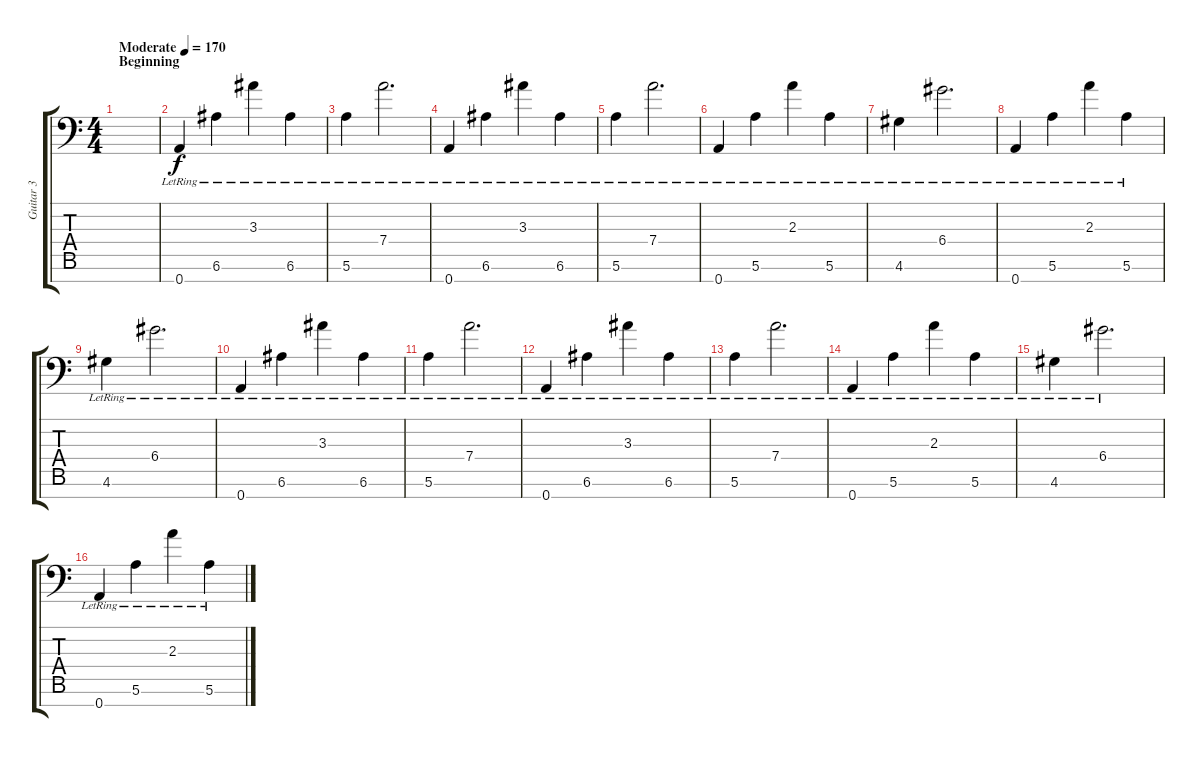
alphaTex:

\track ("Guitar 3" "Guitar 3") {instrument distortionguitar}
\staff {score tabs}
\tuning (E4 B3 G3 D3 A2 E2 A1) {hide}
\ts (4 4)
\section ("" "Beginning")
\tempo (170 "Moderate")
\clef f4
\ks c
|
0.7{lr}.4 6.6{lr}.4 3.3{lr}.4 6.6{lr}.4 |
5.6{lr}.4 7.4{lr}.2{d} |
0.7{lr}.4 6.6{lr}.4 3.3{lr}.4 6.6{lr}.4 |
5.6{lr}.4 7.4{lr}.2{d} |
0.7{lr}.4 5.6{lr}.4 2.3{lr}.4 5.6{lr}.4 |
4.6{lr}.4 6.4{lr}.2{d} |
0.7{lr}.4 5.6{lr}.4 2.3{lr}.4 5.6{lr}.4 |
4.6{lr}.4 6.4{lr}.2{d} |
0.7{lr}.4 6.6{lr}.4 3.3{lr}.4 6.6{lr}.4 |
5.6{lr}.4 7.4{lr}.2{d} |
0.7{lr}.4 6.6{lr}.4 3.3{lr}.4 6.6{lr}.4 |
5.6{lr}.4 7.4{lr}.2{d} |
0.7{lr}.4 5.6{lr}.4 2.3{lr}.4 5.6{lr}.4 |
4.6{lr}.4 6.4{lr}.2{d} |
0.7{lr}.4 5.6{lr}.4 2.3{lr}.4 5.6{lr}.4
